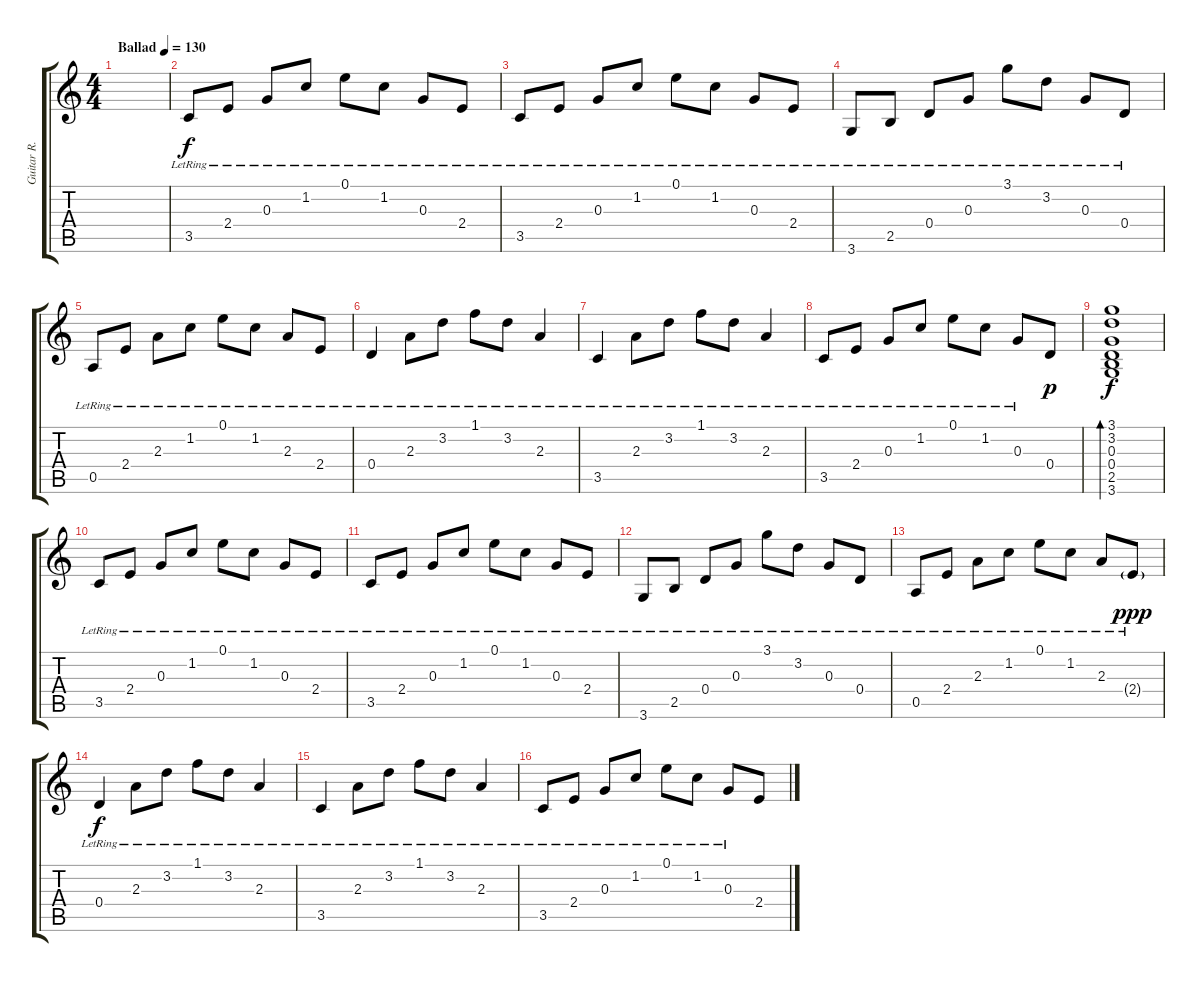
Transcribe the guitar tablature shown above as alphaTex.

\track ("Guitar R. Acoustic" "Guitar R. ") {instrument acousticguitarsteel}
\staff {score tabs}
\tuning (E4 B3 G3 D3 A2 E2) {hide}
\ts (4 4)
\tempo (130 "Ballad")
\clef g2
\ks c
|
3.5{lr}.8 2.4{lr}.8 0.3{lr}.8 1.2{lr}.8 0.1{lr}.8 1.2{lr}.8 0.3{lr}.8 2.4{lr}.8 |
3.5{lr}.8 2.4{lr}.8 0.3{lr}.8 1.2{lr}.8 0.1{lr}.8 1.2{lr}.8 0.3{lr}.8 2.4{lr}.8 |
3.6{lr}.8 2.5{lr}.8 0.4{lr}.8 0.3{lr}.8 3.1{lr}.8 3.2{lr}.8 0.3{lr}.8 0.4{lr}.8 |
0.5{lr}.8 2.4{lr}.8 2.3{lr}.8 1.2{lr}.8 0.1{lr}.8 1.2{lr}.8 2.3{lr}.8 2.4{lr}.8 |
0.4{lr}.4 2.3{lr}.8 3.2{lr}.8 1.1{lr}.8 3.2{lr}.8 2.3{lr}.4 |
3.5{lr}.4 2.3{lr}.8 3.2{lr}.8 1.1{lr}.8 3.2{lr}.8 2.3{lr}.4 |
3.5{lr}.8 2.4{lr}.8 0.3{lr}.8 1.2{lr}.8 0.1{lr}.8 1.2{lr}.8 0.3{lr}.8 0.4.8{dy p} |
(3.1 3.2 0.3 0.4 2.5 3.6).1{bd 120 dy f} |
3.5{lr}.8 2.4{lr}.8 0.3{lr}.8 1.2{lr}.8 0.1{lr}.8 1.2{lr}.8 0.3{lr}.8 2.4{lr}.8 |
3.5{lr}.8 2.4{lr}.8 0.3{lr}.8 1.2{lr}.8 0.1{lr}.8 1.2{lr}.8 0.3{lr}.8 2.4{lr}.8 |
3.6{lr}.8 2.5{lr}.8 0.4{lr}.8 0.3{lr}.8 3.1{lr}.8 3.2{lr}.8 0.3{lr}.8 0.4{lr}.8 |
0.5{lr}.8 2.4{lr}.8 2.3{lr}.8 1.2{lr}.8 0.1{lr}.8 1.2{lr}.8 2.3{lr}.8 2.4{g lr}.8{dy ppp} |
0.4{lr}.4{dy f} 2.3{lr}.8 3.2{lr}.8 1.1{lr}.8 3.2{lr}.8 2.3{lr}.4 |
3.5{lr}.4 2.3{lr}.8 3.2{lr}.8 1.1{lr}.8 3.2{lr}.8 2.3{lr}.4 |
3.5{lr}.8 2.4{lr}.8 0.3{lr}.8 1.2{lr}.8 0.1{lr}.8 1.2{lr}.8 0.3{lr}.8 2.4.8
